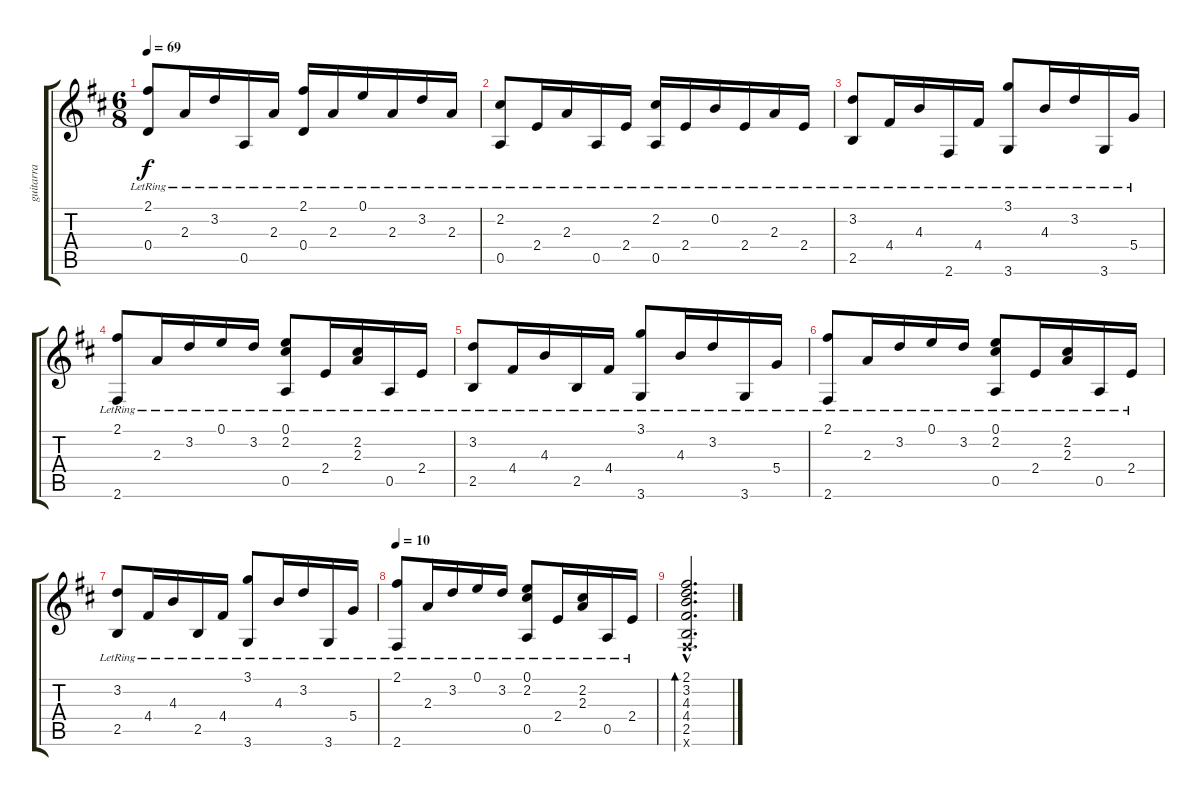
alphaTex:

\track ("guitarra" "guitarra") {instrument acousticguitarsteel}
\staff {score tabs}
\tuning (E4 B3 G3 D3 A2 E2) {hide}
\ts (6 8)
\tempo 69
\clef g2
\ks d
(2.1{lr} 0.4{lr}).8{dy f} 2.3{lr}.16 3.2{lr}.16 0.5{lr}.16 2.3{lr}.16 (2.1{lr} 0.4{lr}).16 2.3{lr}.16 0.1{lr}.16 2.3{lr}.16 3.2{lr}.16 2.3{lr}.16 |
(2.2{lr} 0.5{lr}).8 2.4{lr}.16 2.3{lr}.16 0.5{lr}.16 2.4{lr}.16 (2.2{lr} 0.5{lr}).16 2.4{lr}.16 0.2{lr}.16 2.4{lr}.16 2.3{lr}.16 2.4{lr}.16 |
(3.2{lr} 2.5{lr}).8 4.4{lr}.16 4.3{lr}.16 2.6{lr}.16 4.4{lr}.16 (3.1{lr} 3.6{lr}).8 4.3{lr}.16 3.2{lr}.16 3.6{lr}.16 5.4{lr}.16 |
(2.1{lr} 2.6{lr}).8 2.3{lr}.16 3.2{lr}.16 0.1{lr}.16 3.2{lr}.16 (0.1{lr} 2.2{lr} 0.5{lr}).8 2.4{lr}.16 (2.2{lr} 2.3{lr}).16 0.5{lr}.16 2.4{lr}.16 |
(3.2{lr} 2.5{lr}).8 4.4{lr}.16 4.3{lr}.16 2.5{lr}.16 4.4{lr}.16 (3.1{lr} 3.6{lr}).8 4.3{lr}.16 3.2{lr}.16 3.6{lr}.16 5.4{lr}.16 |
(2.1{lr} 2.6{lr}).8 2.3{lr}.16 3.2{lr}.16 0.1{lr}.16 3.2{lr}.16 (0.1{lr} 2.2{lr} 0.5{lr}).8 2.4{lr}.16 (2.2{lr} 2.3{lr}).16 0.5{lr}.16 2.4{lr}.16 |
(3.2{lr} 2.5{lr}).8 4.4{lr}.16 4.3{lr}.16 2.5{lr}.16 4.4{lr}.16 (3.1{lr} 3.6{lr}).8 4.3{lr}.16 3.2{lr}.16 3.6{lr}.16 5.4{lr}.16 |
\tempo 10
(2.1{lr} 2.6{lr}).8 2.3{lr}.16 3.2{lr}.16 0.1{lr}.16 3.2{lr}.16 (0.1{lr} 2.2{lr} 0.5{lr}).8 2.4{lr}.16 (2.2{lr} 2.3{lr}).16 0.5{lr}.16 2.4{lr}.16 |
(2.1{hac} 3.2{hac} 4.3{hac} 4.4{hac} 2.5{hac} 2.6{hac x}).2{d bd 60}
